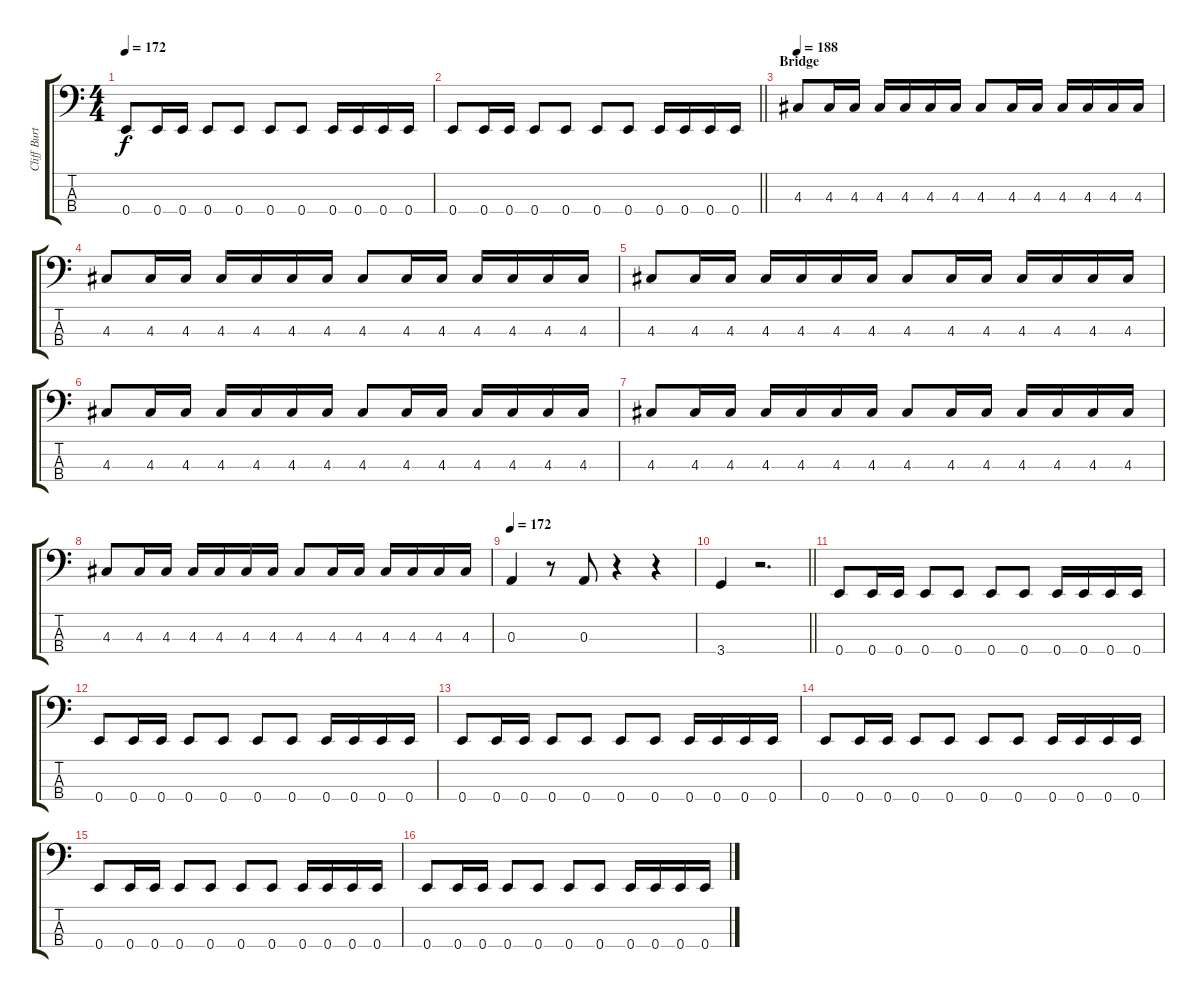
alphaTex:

\track ("Cliff Burton" "Cliff Burt") {instrument electricbassfinger}
\staff {score tabs}
\tuning (G2 D2 A1 E1) {hide}
\ts (4 4)
\tempo 172
\clef f4
\ks c
0.4.8{dy f} 0.4.16 0.4.16 0.4.8 0.4.8 0.4.8 0.4.8 0.4.16 0.4.16 0.4.16 0.4.16 |
\barLineRight lightlight
0.4.8 0.4.16 0.4.16 0.4.8 0.4.8 0.4.8 0.4.8 0.4.16 0.4.16 0.4.16 0.4.16 |
\section ("" "Bridge")
\tempo 188
4.3.8 4.3.16 4.3.16 4.3.16 4.3.16 4.3.16 4.3.16 4.3.8 4.3.16 4.3.16 4.3.16 4.3.16 4.3.16 4.3.16 |
4.3.8 4.3.16 4.3.16 4.3.16 4.3.16 4.3.16 4.3.16 4.3.8 4.3.16 4.3.16 4.3.16 4.3.16 4.3.16 4.3.16 |
4.3.8 4.3.16 4.3.16 4.3.16 4.3.16 4.3.16 4.3.16 4.3.8 4.3.16 4.3.16 4.3.16 4.3.16 4.3.16 4.3.16 |
4.3.8 4.3.16 4.3.16 4.3.16 4.3.16 4.3.16 4.3.16 4.3.8 4.3.16 4.3.16 4.3.16 4.3.16 4.3.16 4.3.16 |
4.3.8 4.3.16 4.3.16 4.3.16 4.3.16 4.3.16 4.3.16 4.3.8 4.3.16 4.3.16 4.3.16 4.3.16 4.3.16 4.3.16 |
4.3.8 4.3.16 4.3.16 4.3.16 4.3.16 4.3.16 4.3.16 4.3.8 4.3.16 4.3.16 4.3.16 4.3.16 4.3.16 4.3.16 |
\tempo 172
0.3.4 r.8 0.3.8 r.4 r.4 |
\barLineRight lightlight
3.4.4 r.2{d} |
\section ("" "")
0.4.8 0.4.16 0.4.16 0.4.8 0.4.8 0.4.8 0.4.8 0.4.16 0.4.16 0.4.16 0.4.16 |
0.4.8 0.4.16 0.4.16 0.4.8 0.4.8 0.4.8 0.4.8 0.4.16 0.4.16 0.4.16 0.4.16 |
0.4.8 0.4.16 0.4.16 0.4.8 0.4.8 0.4.8 0.4.8 0.4.16 0.4.16 0.4.16 0.4.16 |
0.4.8 0.4.16 0.4.16 0.4.8 0.4.8 0.4.8 0.4.8 0.4.16 0.4.16 0.4.16 0.4.16 |
0.4.8 0.4.16 0.4.16 0.4.8 0.4.8 0.4.8 0.4.8 0.4.16 0.4.16 0.4.16 0.4.16 |
0.4.8 0.4.16 0.4.16 0.4.8 0.4.8 0.4.8 0.4.8 0.4.16 0.4.16 0.4.16 0.4.16
